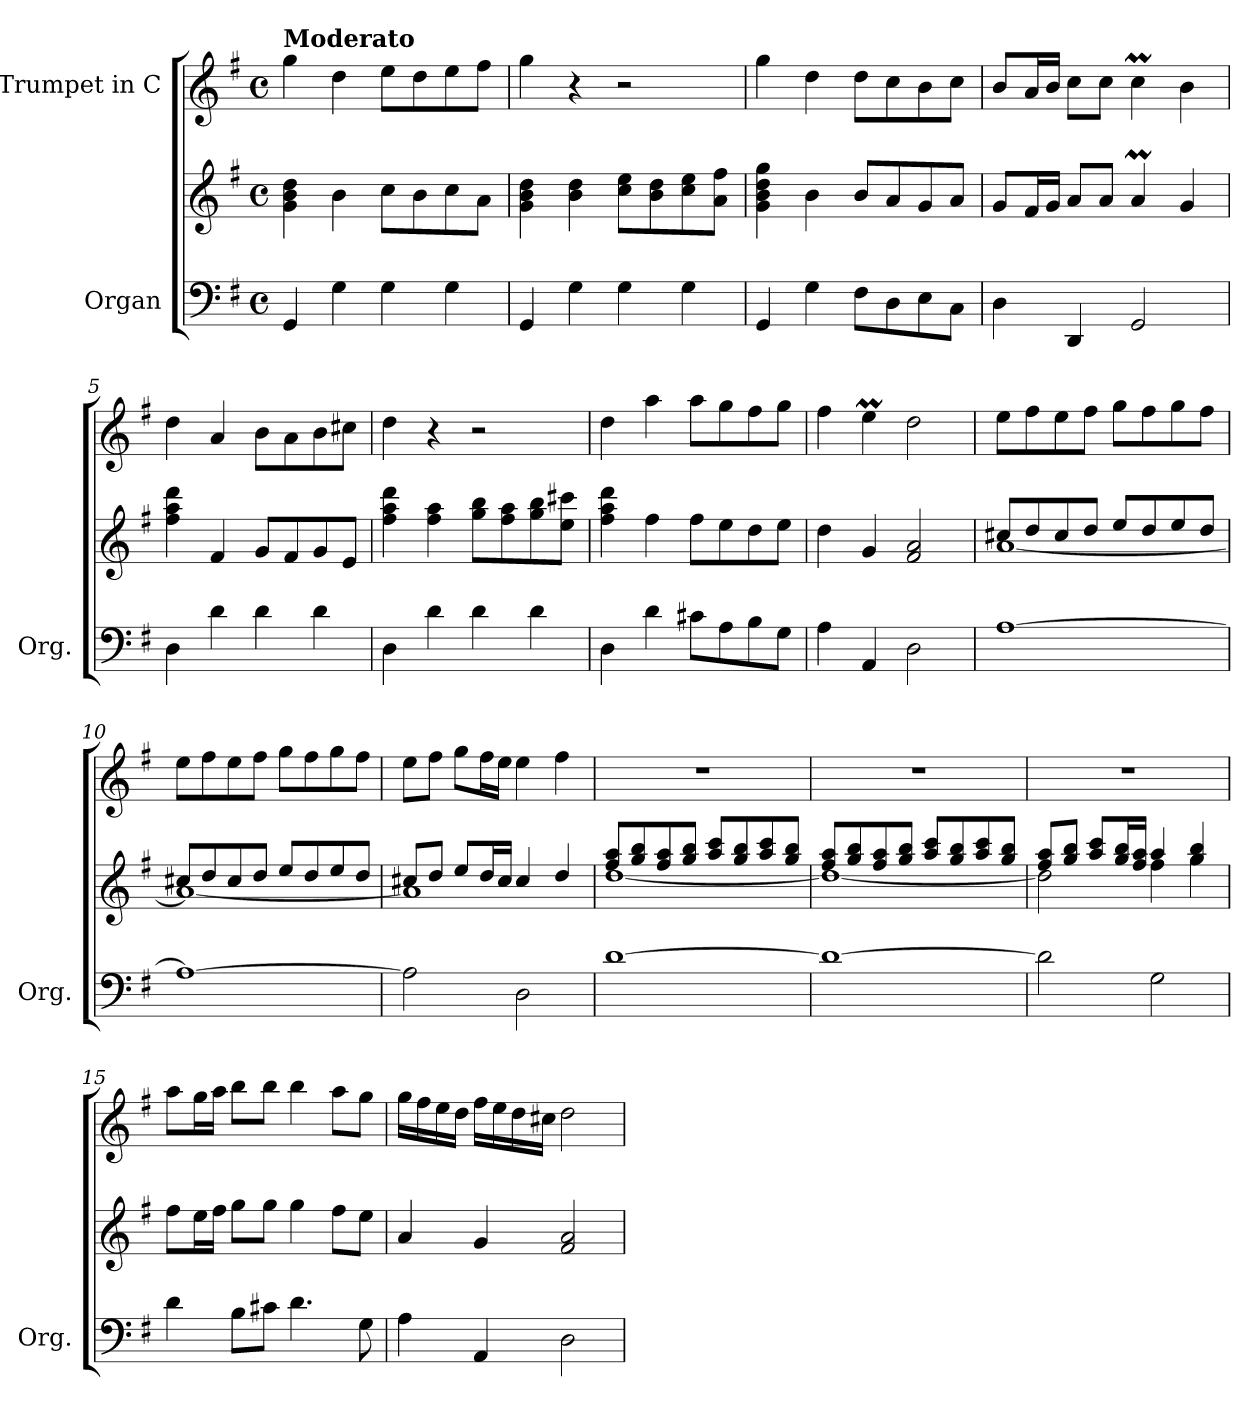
**kern	**kern	**kern
*part2	*part2	*part1
*staff3	*staff2	*staff1
*I"Organ	*	*I"Trumpet in C
*I'Org.	*	*
*clefF4	*clefG2	*clefG2
*k[f#]	*k[f#]	*k[f#]
*G:	*G:	*G:
*M4/4	*M4/4	*M4/4
*met(c)	*met(c)	*met(c)
*MM90	*MM90	*MM90
=1	=1	=1
!	!	!LO:TX:a:B:t=Moderato
4GG/	4g\ 4b\ 4dd\	4gg\
4G\	4b\	4dd\
4G\	8cc\L	8ee\L
.	8b\	8dd\
4G\	8cc\	8ee\
.	8a\J	8ff#\J
=2	=2	=2
4GG/	4g\ 4b\ 4dd\	4gg\
4G\	4b\ 4dd\	4r
4G\	8cc\ 8ee\L	2r
.	8b\ 8dd\	.
4G\	8cc\ 8ee\	.
.	8a\ 8ff#\J	.
=3	=3	=3
4GG/	4g\ 4b\ 4dd\ 4gg\	4gg\
4G\	4b\	4dd\
8F#\L	8b/L	8dd\L
8D\	8a/	8cc\
8E\	8g/	8b\
8C\J	8a/J	8cc\J
=4	=4	=4
4D\	8g/L	8b/L
.	16f#/L	16a/L
.	16g/JJ	16b/JJ
4DD/	8a/L	8cc\L
.	8a/J	8cc\J
2GG/	4aM/	4ccM\
.	4g/	4b\
=5	=5	=5
4D\	4ff#\ 4aa\ 4ddd\	4dd\
4d\	4f#/	4a/
4d\	8g/L	8b\L
.	8f#/	8a\
4d\	8g/	8b\
.	8e/J	8cc#X\J
!!LO:LB:g=z
=6	=6	=6
4D\	4ff#\ 4aa\ 4ddd\	4dd\
4d\	4ff#\ 4aa\	4r
4d\	8gg\ 8bb\L	2r
.	8ff#\ 8aa\	.
4d\	8gg\ 8bb\	.
.	8ee\ 8ccc#X\J	.
=7	=7	=7
4D\	4ff#\ 4aa\ 4ddd\	4dd\
4d\	4ff#\	4aa\
8c#X\L	8ff#\L	8aa\L
8A\	8ee\	8gg\
8B\	8dd\	8ff#\
8G\J	8ee\J	8gg\J
=8	=8	=8
4A\	4dd\	4ff#\
4AA/	4g/	4eeM\
2D\	2f#/ 2a/	2dd\
=9	=9	=9
*	*^	*
[1A	8cc#X/L	[<1a	8ee\L
.	8dd/	.	8ff#\
.	8cc#/	.	8ee\
.	8dd/J	.	8ff#\J
.	8ee/L	.	8gg\L
.	8dd/	.	8ff#\
.	8ee/	.	8gg\
.	8dd/J	.	8ff#\J
=10	=10	=10	=10
1A_	8cc#X/L	1a_	8ee\L
.	8dd/	.	8ff#\
.	8cc#/	.	8ee\
.	8dd/J	.	8ff#\J
.	8ee/L	.	8gg\L
.	8dd/	.	8ff#\
.	8ee/	.	8gg\
.	8dd/J	.	8ff#\J
!!LO:LB:g=z
=11	=11	=11	=11
2A\]	8cc#X/L	1a]	8ee\L
.	8dd/J	.	8ff#\J
.	8ee/L	.	8gg\L
.	16dd/L	.	16ff#\L
.	16cc#/JJ	.	16ee\JJ
2D\	4cc#/	.	4ee\
.	4dd/	.	4ff#\
=12	=12	=12	=12
[1d	8ff#/ 8aa/L	[<1dd	1r
.	8gg/ 8bb/	.	.
.	8ff#/ 8aa/	.	.
.	8gg/ 8bb/J	.	.
.	8aa/ 8ccc/L	.	.
.	8gg/ 8bb/	.	.
.	8aa/ 8ccc/	.	.
.	8gg/ 8bb/J	.	.
=13	=13	=13	=13
1d_	8ff#/ 8aa/L	1dd_	1r
.	8gg/ 8bb/	.	.
.	8ff#/ 8aa/	.	.
.	8gg/ 8bb/J	.	.
.	8aa/ 8ccc/L	.	.
.	8gg/ 8bb/	.	.
.	8aa/ 8ccc/	.	.
.	8gg/ 8bb/J	.	.
=14	=14	=14	=14
2d\]	8ff#/ 8aa/L	2dd\]	1r
.	8gg/ 8bb/J	.	.
.	8aa/ 8ccc/L	.	.
.	16gg/ 16bb/L	.	.
.	16ff#/ 16aa/JJ	.	.
2G\	4aa/	4ff#\	.
.	4gg/ 4bb/	4gg\	.
*	*v	*v	*
=15	=15	=15
4d\	8ff#\L	8aa\L
.	16ee\L	16gg\L
.	16ff#\JJ	16aa\JJ
8B\L	8gg\L	8bb\L
8c#X\J	8gg\J	8bb\J
4.d\	4gg\	4bb\
.	8ff#\L	8aa\L
8G\	8ee\J	8gg\J
!!LO:LB:g=z
=16	=16	=16
4A\	4a/	16gg\LL
.	.	16ff#\
.	.	16ee\
.	.	16dd\JJ
4AA/	4g/	16ff#\LL
.	.	16ee\
.	.	16dd\
.	.	16cc#X\JJ
2D\	2f#/ 2a/	2dd\
=	=	=
*-	*-	*-
